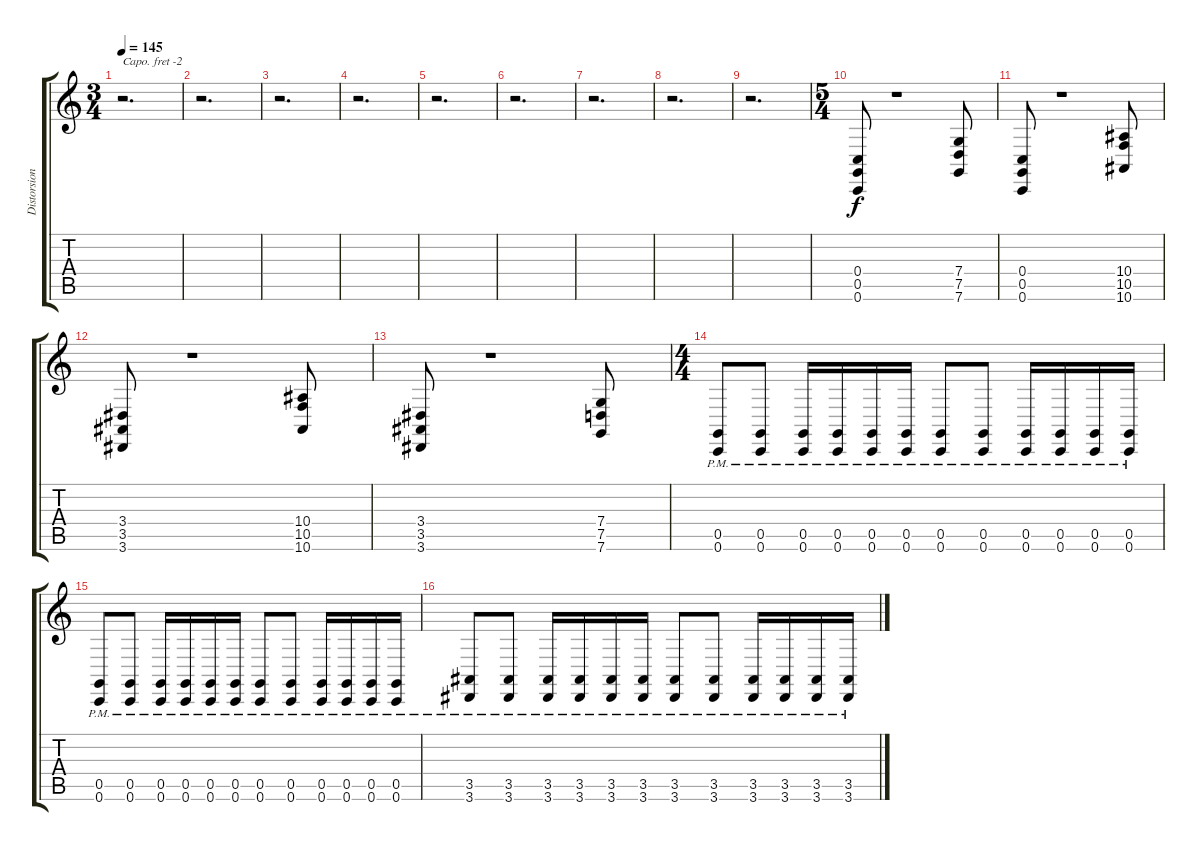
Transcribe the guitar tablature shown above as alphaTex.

\track ("Distorsion Guitar" "Distorsion") {instrument acousticgrandpiano}
\staff {score tabs}
\capo -2
\tuning (E4 B3 G3 D3 A2 D2) {hide}
\ts (3 4)
\tempo 145
\clef g2
\ks c
r.2{d dy f} |
r.2{d} |
r.2{d} |
r.2{d} |
r.2{d} |
r.2{d} |
r.2{d} |
r.2{d} |
r.2{d} |
\ts (5 4)
(0.4 0.5 0.6).8 r.1 (7.4 7.5 7.6).8 |
(0.4 0.5 0.6).8 r.1 (10.4 10.5 10.6).8 |
(3.4 3.5 3.6).8 r.1 (10.4 10.5 10.6).8 |
(3.4 3.5 3.6).8 r.1 (7.4 7.5 7.6).8 |
\ts (4 4)
(0.5{pm} 0.6{pm}).8 (0.5{pm} 0.6{pm}).8 (0.5{pm} 0.6{pm}).16 (0.5{pm} 0.6{pm}).16 (0.5{pm} 0.6{pm}).16 (0.5{pm} 0.6{pm}).16 (0.5{pm} 0.6{pm}).8 (0.5{pm} 0.6{pm}).8 (0.5{pm} 0.6{pm}).16 (0.5{pm} 0.6{pm}).16 (0.5{pm} 0.6{pm}).16 (0.5{pm} 0.6{pm}).16 |
(0.5{pm} 0.6{pm}).8 (0.5{pm} 0.6{pm}).8 (0.5{pm} 0.6{pm}).16 (0.5{pm} 0.6{pm}).16 (0.5{pm} 0.6{pm}).16 (0.5{pm} 0.6{pm}).16 (0.5{pm} 0.6{pm}).8 (0.5{pm} 0.6{pm}).8 (0.5{pm} 0.6{pm}).16 (0.5{pm} 0.6{pm}).16 (0.5{pm} 0.6{pm}).16 (0.5{pm} 0.6{pm}).16 |
(3.5{pm} 3.6{pm}).8 (3.5{pm} 3.6{pm}).8 (3.5{pm} 3.6{pm}).16 (3.5{pm} 3.6{pm}).16 (3.5{pm} 3.6{pm}).16 (3.5{pm} 3.6{pm}).16 (3.5{pm} 3.6{pm}).8 (3.5{pm} 3.6{pm}).8 (3.5{pm} 3.6{pm}).16 (3.5{pm} 3.6{pm}).16 (3.5{pm} 3.6{pm}).16 (3.5{pm} 3.6{pm}).16
